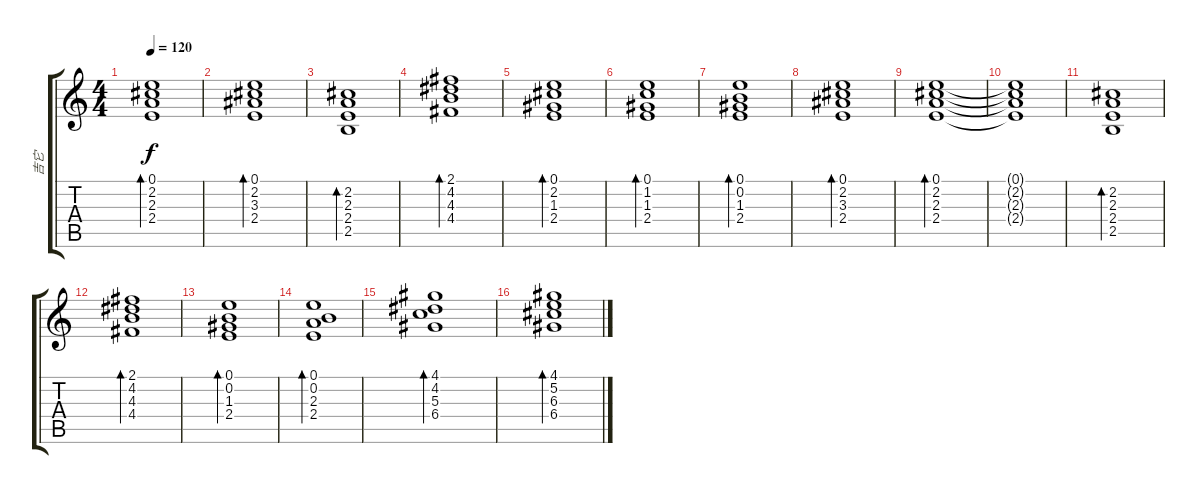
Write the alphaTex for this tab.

\track ("吉它" "吉它") {instrument acousticguitarsteel}
\staff {score tabs}
\tuning (E4 B3 G3 D3 A2 E2) {hide}
\ts (4 4)
\tempo 120
\clef g2
\ks c
(0.1 2.2 2.3 2.4).1{bd 480 dy f} |
(0.1 2.2 3.3 2.4).1{bd 480} |
(2.2 2.3 2.4 2.5).1{bd 480} |
(2.1 4.2 4.3 4.4).1{bd 480} |
(0.1 2.2 1.3 2.4).1{bd 480} |
(0.1 1.2 1.3 2.4).1{bd 480} |
(0.1 0.2 1.3 2.4).1{bd 480} |
(0.1 2.2 3.3 2.4).1{bd 480} |
(0.1 2.2 2.3 2.4).1{bd 480} |
(0.1{t} 2.2{t} 2.3{t} 2.4{t}).1 |
(2.2 2.3 2.4 2.5).1{bd 480} |
(2.1 4.2 4.3 4.4).1{bd 480} |
(0.1 0.2 1.3 2.4).1{bd 480} |
(0.1 0.2 2.3 2.4).1{bd 480} |
(4.1 4.2 5.3 6.4).1{bd 480} |
(4.1 5.2 6.3 6.4).1{bd 480}
